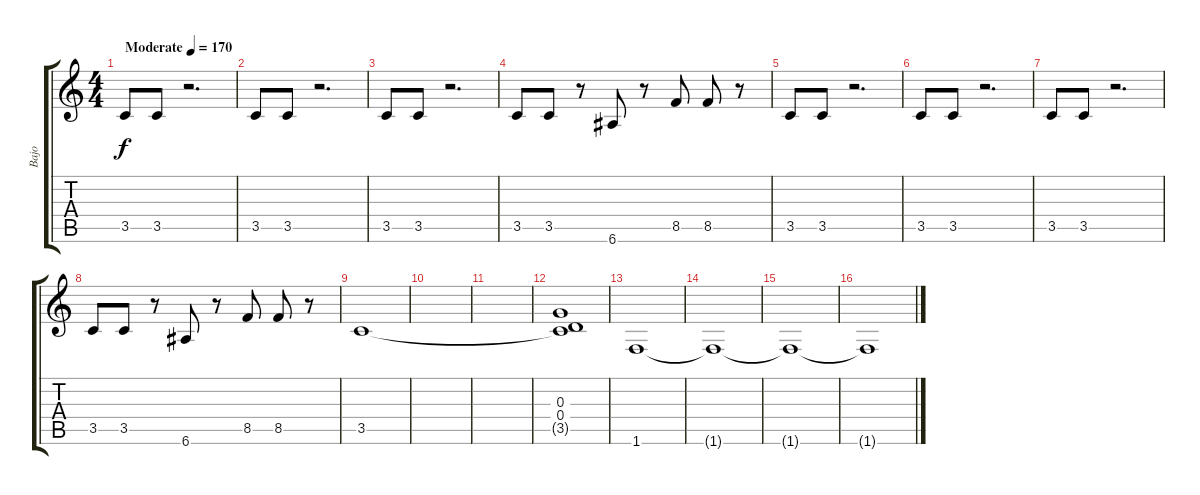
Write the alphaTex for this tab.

\track ("Bajo" "Bajo") {instrument electricbasspick}
\staff {score tabs}
\tuning (E4 B3 G3 D3 A2 E2) {hide}
\ts (4 4)
\tempo (170 "Moderate")
\clef g2
\ks c
3.5.8{dy f instrument electricbasspick} 3.5.8 r.2{d} |
3.5.8 3.5.8 r.2{d} |
3.5.8 3.5.8 r.2{d} |
3.5.8 3.5.8 r.8 6.6.8 r.8 8.5.8 8.5.8 r.8 |
3.5.8 3.5.8 r.2{d} |
3.5.8 3.5.8 r.2{d} |
3.5.8 3.5.8 r.2{d} |
3.5.8 3.5.8 r.8 6.6.8 r.8 8.5.8 8.5.8 r.8 |
3.5.1 |
|
|
(0.3 0.4 3.5{t}).1 |
1.6.1 |
1.6{t}.1 |
1.6{t}.1 |
1.6{t}.1
